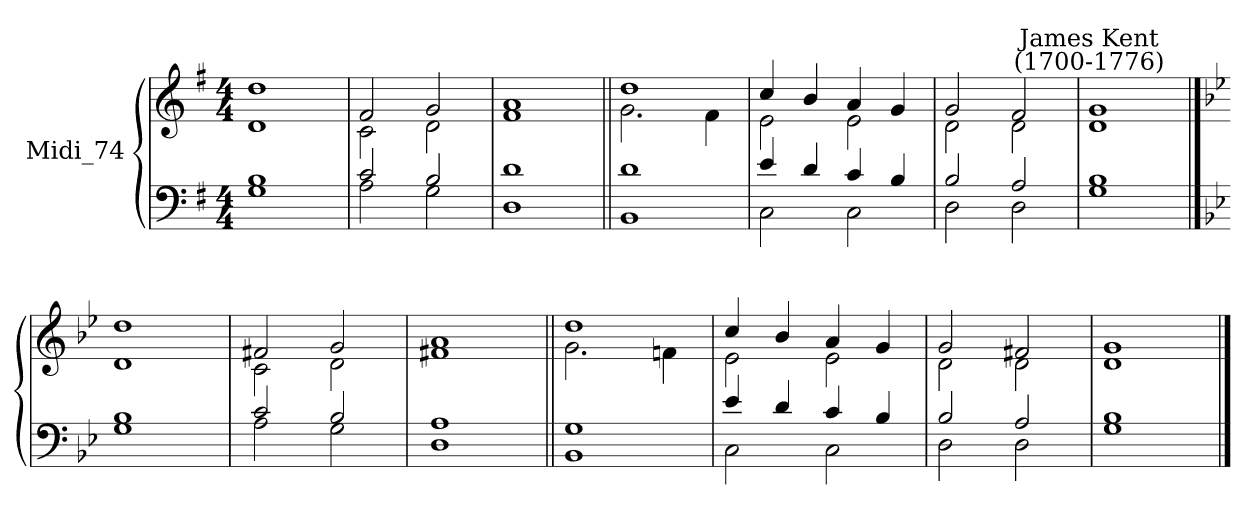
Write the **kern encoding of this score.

**kern	**kern
*part2	*part1
*staff2	*staff1
*I"Midi_74	*I"Midi_74
*clefF4	*clefG2
*k[f#]	*k[f#]
*G:	*G:
*M4/4	*M4/4
=1	=1
*^	*^
1B/	1G\	1dd/	1d\
=2	=2	=2	=2
2c/	2A\	2f#/	2c\
2B/	2G\	2g/	2d\
=3	=3	=3	=3
1d/	1D\	1a/	1f#\
=4||	=4||	=4||	=4||
1d/	1BB\	1dd/	2.g\
.	.	.	4f#\
=5	=5	=5	=5
4e/	2C\	4cc/	2e\
4d/	.	4b/	.
4c/	2C\	4a/	2e\
4B/	.	4g/	.
=6	=6	=6	=6
2B/	2D\	2g/	2d\
2A/	2D\	2f#/	2d\
=7	=7	=7	=7
!	!	!LO:TX:a:cj:t=James Kent\n(1700-1776)	!
1B/	1G\	1g/	1d\
!!LO:LB:g=z	!!
==8	==8	==8	==8
*k[b-e-]	*	*k[b-e-]	*
*B-:	*	*B-:	*
1B-/	1G\	1dd/	1d\
=9	=9	=9	=9
2c/	2A\	2f#X/	2c\
2B-/	2G\	2g/	2d\
=10	=10	=10	=10
1A/	1D\	1a/	1f#X\
=11||	=11||	=11||	=11||
1G/	1BB-\	1dd/	2.g\
.	.	.	4fn\
=12	=12	=12	=12
4e-/	2C\	4cc/	2e-\
4d/	.	4b-/	.
4c/	2C\	4a/	2e-\
4B-/	.	4g/	.
=13	=13	=13	=13
2B-/	2D\	2g/	2d\
2A/	2D\	2f#X/	2d\
=14	=14	=14	=14
1B-/	1G\	1g/	1d\
*v	*v	*	*
*	*v	*v
==	==
*-	*-
